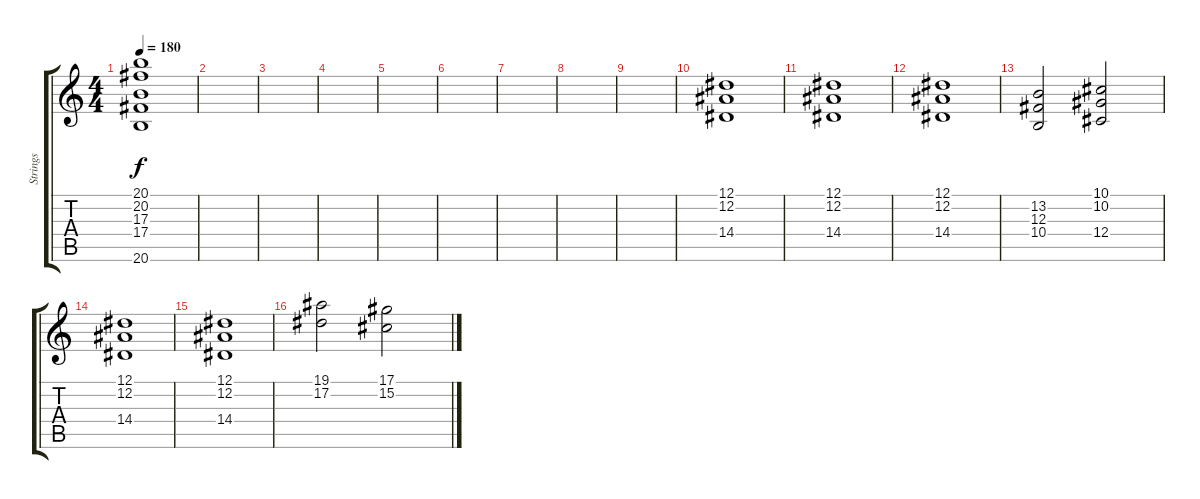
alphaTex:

\track ("Strings" "Strings") {instrument stringensemble1}
\staff {score tabs}
\tuning (Eb4 Bb3 Gb3 Db3 Ab2 Eb2) {hide}
\ts (4 4)
\tempo 180
\clef g2
\ks c
(20.1 20.2 17.3 17.4 20.6).1{dy f instrument stringensemble1} |
|
|
|
|
|
|
|
|
(12.1 12.2 14.4).1 |
(12.1 12.2 14.4).1 |
(12.1 12.2 14.4).1 |
(13.2 12.3 10.4).2 (10.1 10.2 12.4).2 |
(12.1 12.2 14.4).1 |
(12.1 12.2 14.4).1 |
(19.1 17.2).2 (17.1 15.2).2
